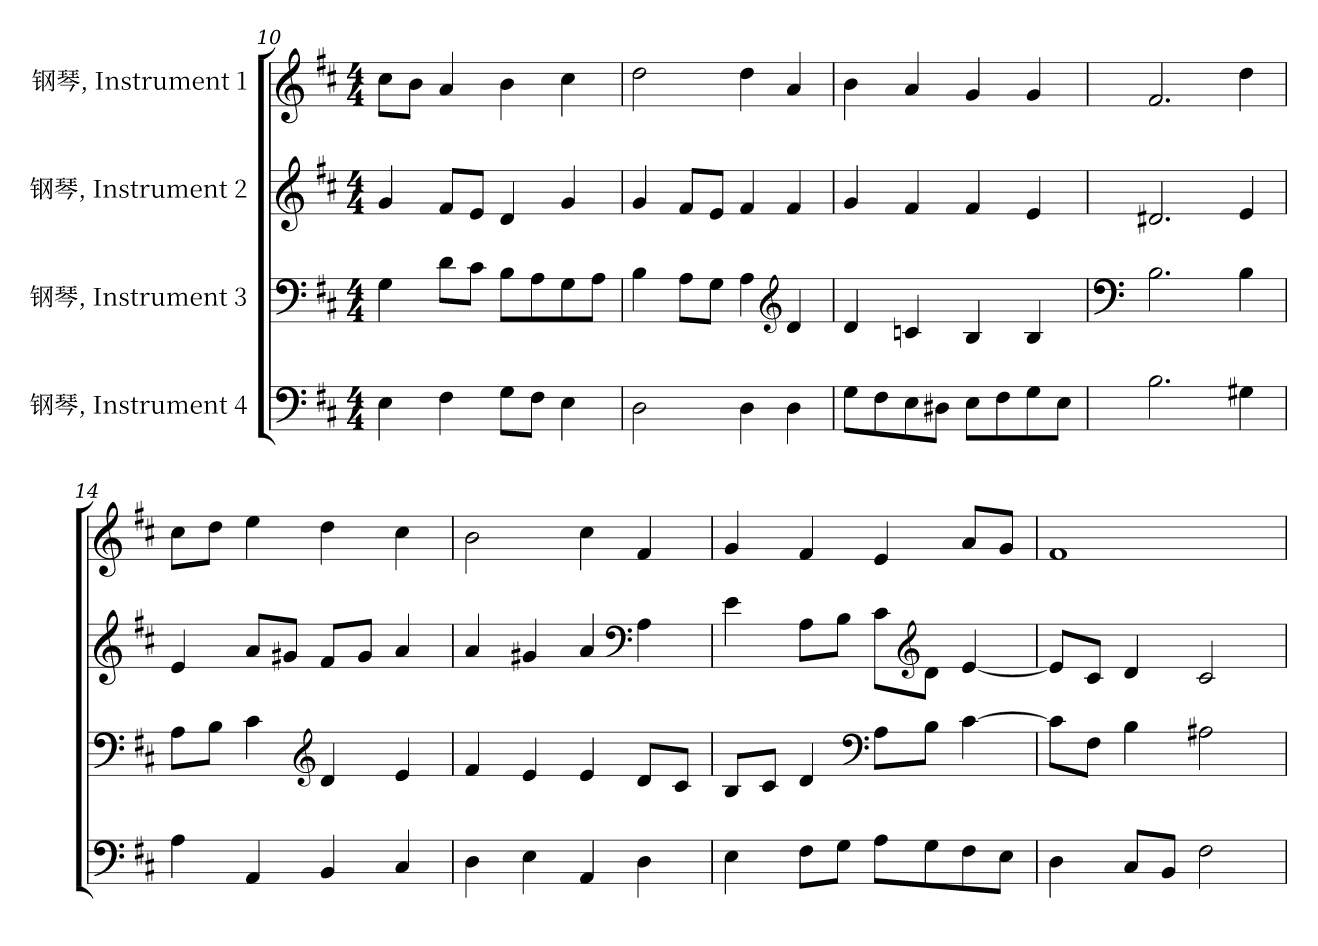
**kern	**kern	**kern	**kern
*part4	*part3	*part2	*part1
*staff4	*staff3	*staff2	*staff1
*I"钢琴, Instrument 4	*I"钢琴, Instrument 3	*I"钢琴, Instrument 2	*I"钢琴, Instrument 1
*clefF4	*clefF4	*clefG2	*clefG2
*k[f#c#]	*k[f#c#]	*k[f#c#]	*k[f#c#]
*M4/4	*M4/4	*M4/4	*M4/4
=10	=10	=10	=10
4E\	4G\	4g/	8cc#\L
.	.	.	8b\J
4F#\	8d\L	8f#/L	4a/
.	8c#\J	8e/J	.
8G\L	8B\L	4d/	4b\
8F#\J	8A\	.	.
4E\	8G\	4g/	4cc#\
.	8A\J	.	.
!!LO:LB:g=z
=11	=11	=11	=11
2D\	4B\	4g/	2dd\
.	8A\L	8f#/L	.
.	8G\J	8e/J	.
4D\	4A\	4f#/	4dd\
*	*clefG2	*	*
4D\	4d/	4f#/	4a/
=12	=12	=12	=12
8G\L	4d/	4g/	4b\
8F#\	.	.	.
8E\	4cn/	4f#/	4a/
8D#X\J	.	.	.
8E\L	4B/	4f#/	4g/
8F#\	.	.	.
8G\	4B/	4e/	4g/
8E\J	.	.	.
=13	=13	=13	=13
*	*clefF4	*	*
2.B\	2.B\	2.d#X/	2.f#/
4G#X\	4B\	4e/	4dd\
=14	=14	=14	=14
4A\	8A\L	4e/	8cc#\L
.	8B\J	.	8dd\J
4AA/	4c#\	8a/L	4ee\
.	.	8g#X/J	.
*	*clefG2	*	*
4BB/	4d/	8f#/L	4dd\
.	.	8g#/J	.
4C#/	4e/	4a/	4cc#\
=15	=15	=15	=15
4D\	4f#/	4a/	2b\
4E\	4e/	4g#X/	.
4AA/	4e/	4a/	4cc#\
*	*	*clefF4	*
4D\	8d/L	4A\	4f#/
.	8c#/J	.	.
!!LO:PB:g=z
=16	=16	=16	=16
4E\	8B/L	4e\	4g/
.	8c#/J	.	.
8F#\L	4d/	8A\L	4f#/
8G\J	.	8B\J	.
*	*clefF4	*	*
8A\L	8A\L	8c#\L	4e/
*	*	*clefG2	*
8G\	8B\J	8d\J	.
8F#\	[4c#\	[4e/	8a/L
8E\J	.	.	8g/J
=17	=17	=17	=17
4D\	8c#\L]	8e/L]	1f#
.	8F#\J	8c#/J	.
8C#/L	4B\	4d/	.
8BB/J	.	.	.
2F#\	2A#X\	2c#/	.
=	=	=	=
*-	*-	*-	*-
